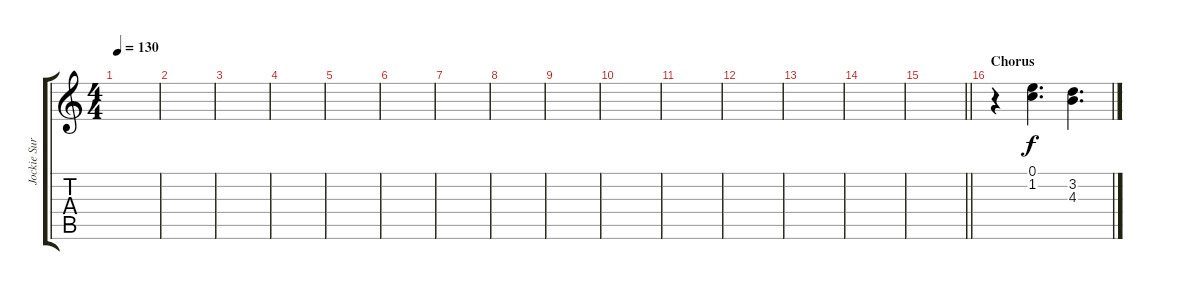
\track ("Jockie Surjoprajogo" "Jockie Sur") {instrument lead2sawtooth}
\staff {score tabs}
\tuning (E5 B4 G4 D4 A3 E3) {hide}
\ts (4 4)
\tempo 130
\clef g2
\ks c
|
|
|
|
|
|
|
|
|
|
|
|
|
|
\barLineRight lightlight
|
\section ("" "Chorus")
r.4 (0.1 1.2).4{d} (3.2 4.3).4{d}
